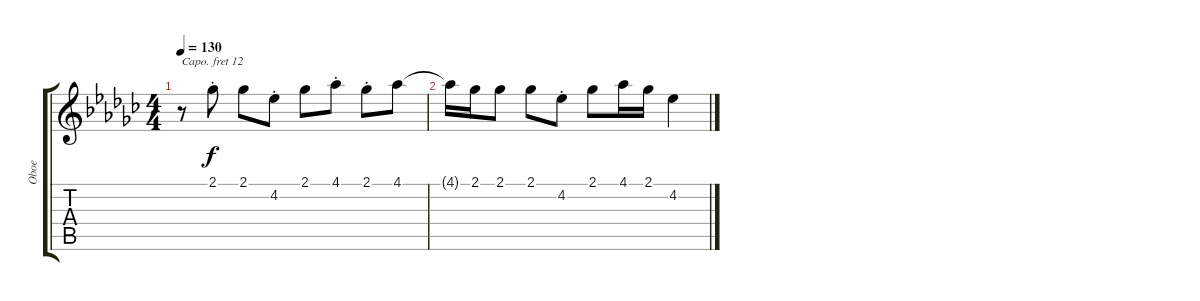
\track ("Oboe" "Oboe") {instrument oboe}
\staff {score tabs}
\capo 12
\tuning (E4 B3 G3 D3 A2 E2) {hide}
\ts (4 4)
\tempo 130
\clef g2
\ks gb
r.8{dy f} 2.1{st}.8 2.1.8 4.2{st}.8 2.1.8 4.1{st}.8 2.1{st}.8 4.1.8 |
4.1{t}.16 2.1.16 2.1.8 2.1.8 4.2{st}.8 2.1.8 4.1.16 2.1.16 4.2.4
